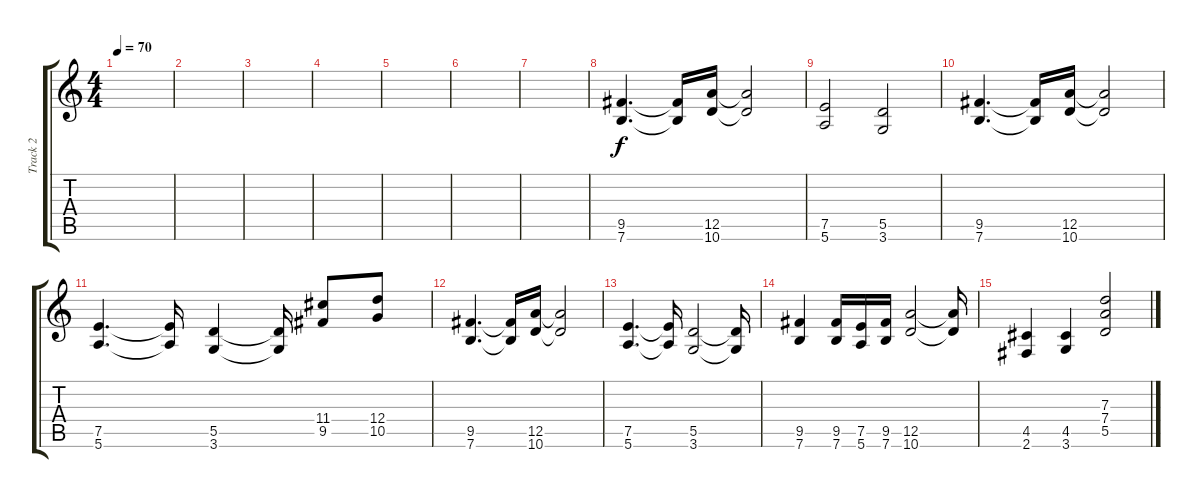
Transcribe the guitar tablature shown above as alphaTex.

\track ("Track 2" "Track 2") {instrument distortionguitar}
\staff {score tabs}
\tuning (E4 B3 G3 D3 A2 E2) {hide}
\ts (4 4)
\tempo 70
\clef g2
\ks c
|
|
|
|
|
|
|
(9.5 7.6).4{d} (9.5{t} 7.6{t}).16 (12.5 10.6).16 (12.5{t} 10.6{t}).2 |
(7.5 5.6).2 (5.5 3.6).2 |
(9.5 7.6).4{d} (9.5{t} 7.6{t}).16 (12.5 10.6).16 (12.5{t} 10.6{t}).2 |
(7.5 5.6).4{d} (7.5{t} 5.6{t}).16 (5.5 3.6).4 (5.5{t} 3.6{t}).16 (11.4 9.5).8 (12.4 10.5).8 |
(9.5 7.6).4{d} (9.5{t} 7.6{t}).16 (12.5 10.6).16 (12.5{t} 10.6{t}).2 |
(7.5 5.6).4{d} (7.5{t} 5.6{t}).16 (5.5 3.6).2 (5.5{t} 3.6{t}).16 |
(9.5 7.6).4 (9.5 7.6).16 (7.5 5.6).16 (9.5 7.6).16 (12.5 10.6).2 (12.5{t} 10.6{t}).16 |
(4.5 2.6).4 (4.5 3.6).4 (7.3 7.4 5.5).2
